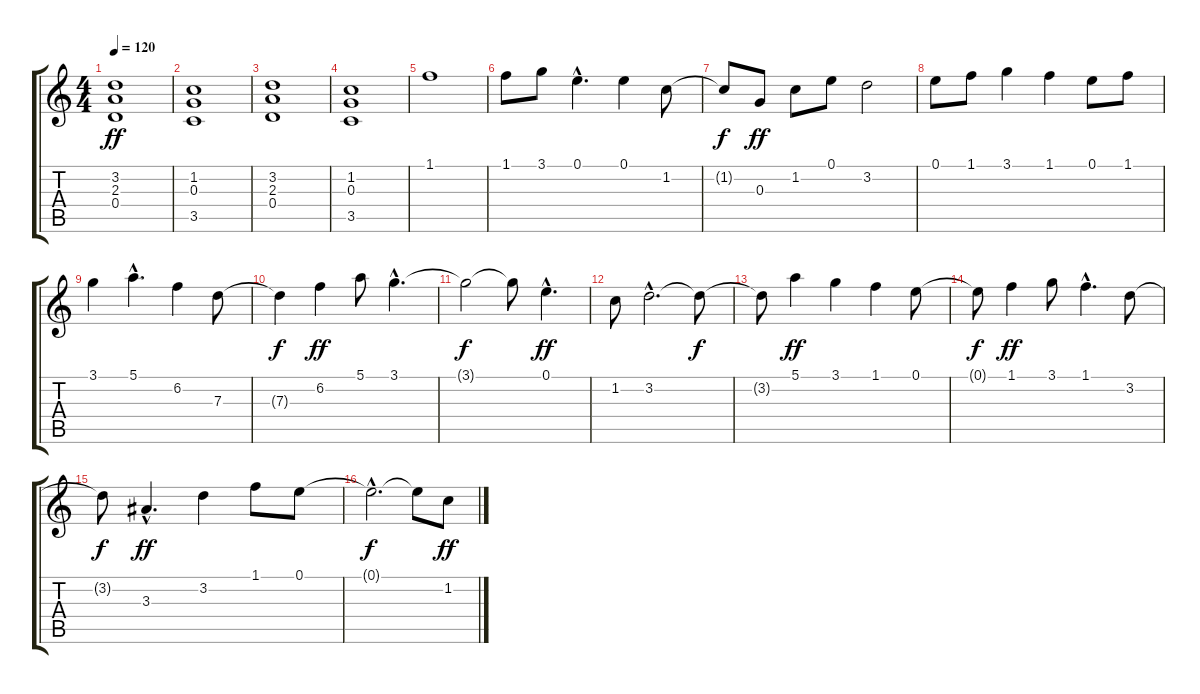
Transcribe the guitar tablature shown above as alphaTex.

\track "" {instrument acousticguitarnylon}
\staff {score tabs}
\tuning (E4 B3 G3 D3 A2 E2) {hide}
\ts (4 4)
\tempo 120
\clef g2
\ks c
(3.2 2.3 0.4).1{dy ff instrument acousticguitarnylon} |
(1.2 0.3 3.5).1 |
(3.2 2.3 0.4).1 |
(1.2 0.3 3.5).1 |
1.1.1 |
1.1.8 3.1.8 0.1{hac}.4{d} 0.1.4 1.2.8 |
1.2{t}.8{dy f} 0.3.8{dy ff} 1.2.8 0.1.8 3.2.2 |
0.1.8 1.1.8 3.1.4 1.1.4 0.1.8 1.1.8 |
3.1.4 5.1{hac}.4{d} 6.2.4 7.3.8 |
7.3{t}.4{dy f} 6.2.4{dy ff} 5.1.8 3.1{hac}.4{d} |
3.1{t}.2{dy f} 3.1{t}.8 0.1{hac}.4{d dy ff} |
1.2.8 3.2{hac}.2{d} 3.2{t}.8{dy f} |
3.2{t}.8 5.1.4{dy ff} 3.1.4 1.1.4 0.1.8 |
0.1{t}.8{dy f} 1.1.4{dy ff} 3.1.8 1.1{hac}.4{d} 3.2.8 |
3.2{t}.8{dy f} 3.3{hac}.4{d dy ff} 3.2.4 1.1.8 0.1.8 |
0.1{hac t}.2{d dy f} 0.1{t}.8 1.2.8{dy ff}
